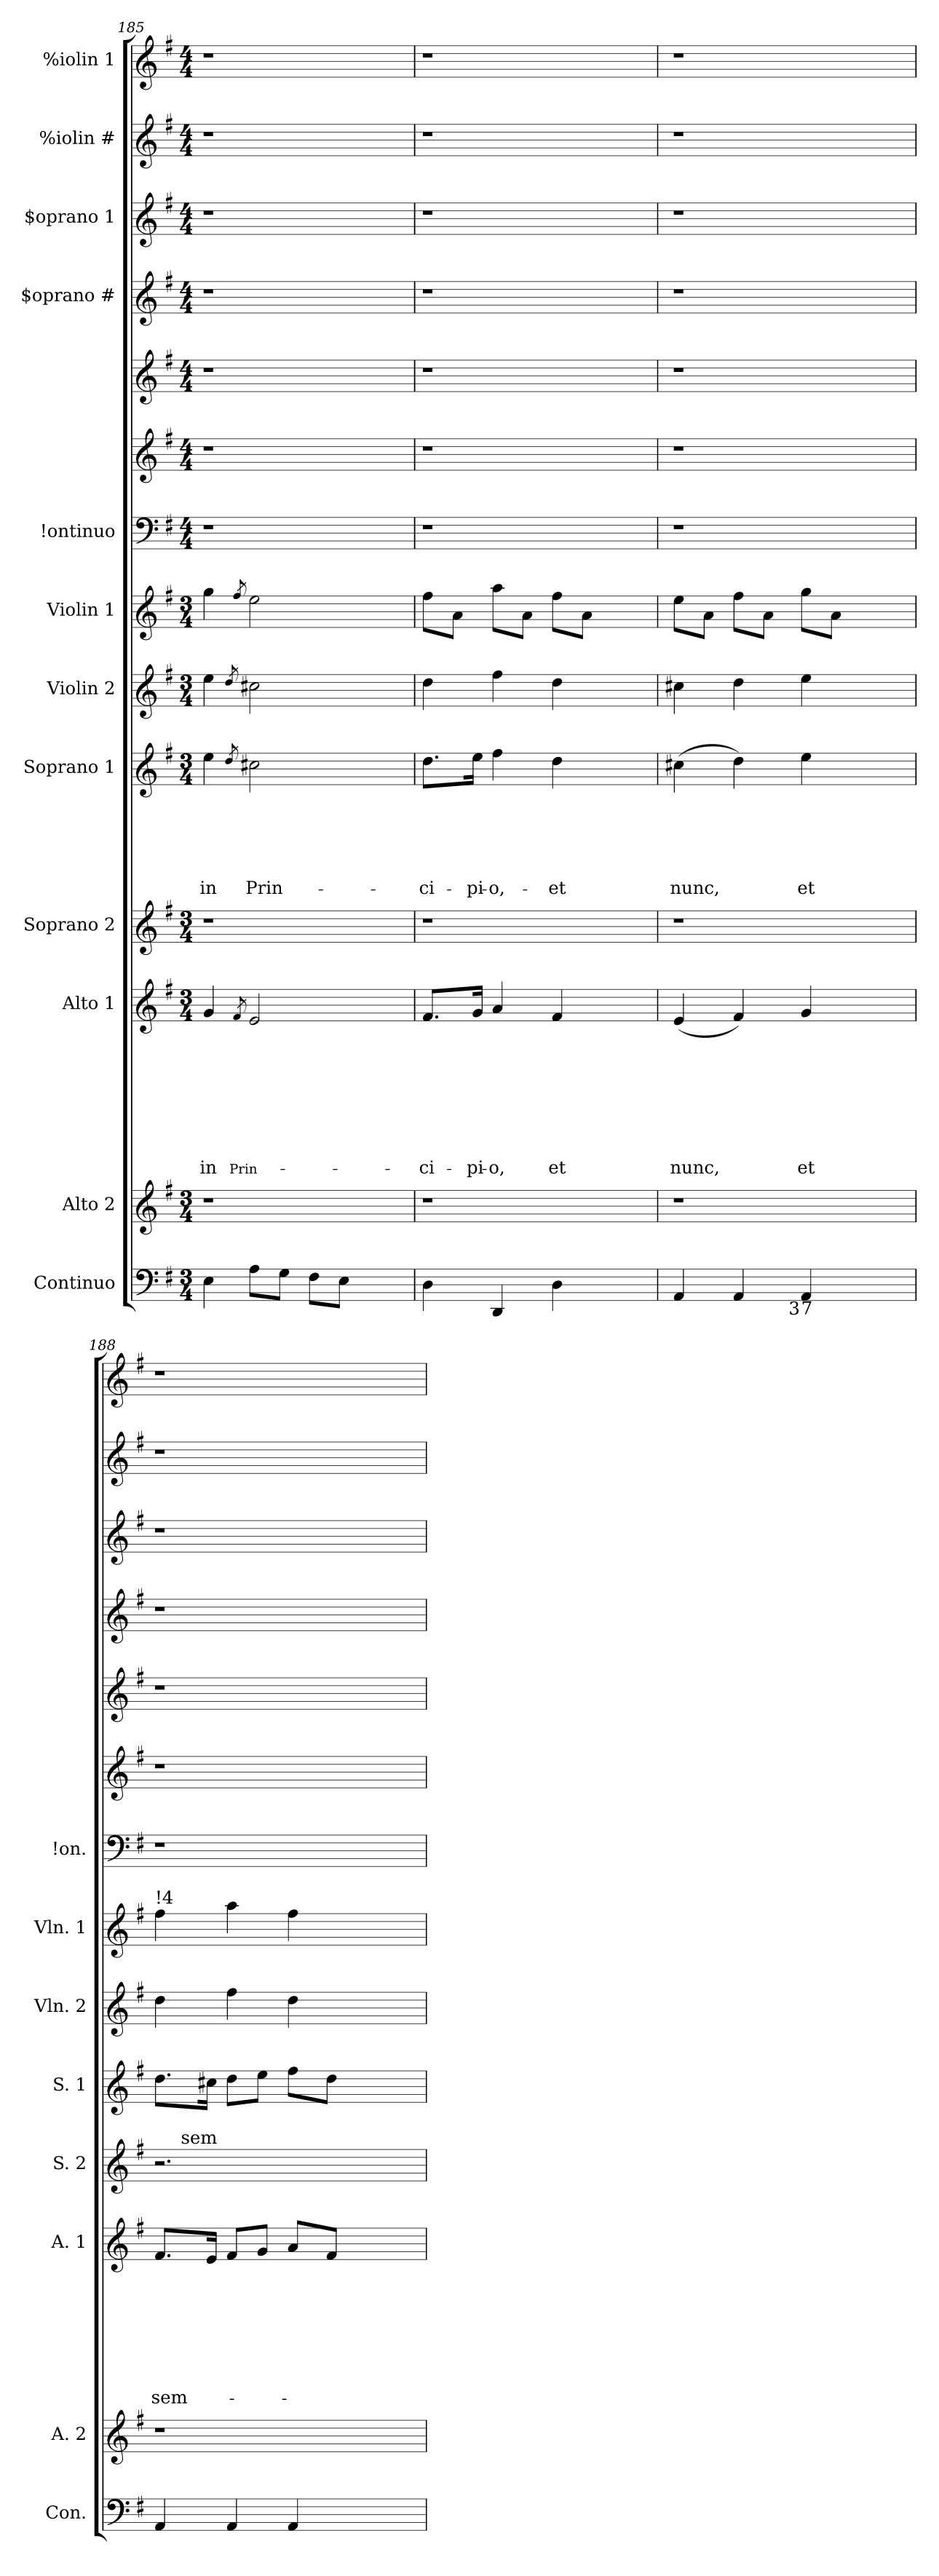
**kern	**kern	**kern	**text	**text	**text	**text	**text	**text	**text	**text	**kern	**kern	**text	**text	**text	**text	**text	**text	**kern	**kern	**kern	**kern	**kern	**kern	**kern	**kern	**kern
*part14	*part13	*part12	*part12	*part12	*part12	*part12	*part12	*part12	*part12	*part12	*part11	*part10	*part10	*part10	*part10	*part10	*part10	*part10	*part9	*part8	*part7	*part6	*part5	*part4	*part3	*part2	*part1
*staff14	*staff13	*staff12	*staff12	*staff12	*staff12	*staff12	*staff12	*staff12	*staff12	*staff12	*staff11	*staff10	*staff10	*staff10	*staff10	*staff10	*staff10	*staff10	*staff9	*staff8	*staff7	*staff6	*staff5	*staff4	*staff3	*staff2	*staff1
*I"Continuo	*I"Alto 2	*I"Alto 1	*	*	*	*	*	*	*	*	*I"Soprano 2	*I"Soprano 1	*	*	*	*	*	*	*I"Violin 2	*I"Violin 1	*I"!ontinuo	*I""lto #	*I""lto 1	*I"$oprano #	*I"$oprano 1	*I"%iolin #	*I"%iolin 1
*I'Con.	*I'A. 2	*I'A. 1	*	*	*	*	*	*	*	*	*I'S. 2	*I'S. 1	*	*	*	*	*	*	*I'Vln. 2	*I'Vln. 1	*I'!on.	*	*	*	*	*	*
*clefF4	*clefG2	*clefG2	*	*	*	*	*	*	*	*	*clefG2	*clefG2	*	*	*	*	*	*	*clefG2	*clefG2	*clefF4	*clefG2	*clefG2	*clefG2	*clefG2	*clefG2	*clefG2
*k[f#]	*k[f#]	*k[f#]	*	*	*	*	*	*	*	*	*k[f#]	*k[f#]	*	*	*	*	*	*	*k[f#]	*k[f#]	*k[f#]	*k[f#]	*k[f#]	*k[f#]	*k[f#]	*k[f#]	*k[f#]
*G:	*G:	*G:	*	*	*	*	*	*	*	*	*G:	*G:	*	*	*	*	*	*	*G:	*G:	*G:	*G:	*G:	*G:	*G:	*G:	*G:
*M3/4	*M3/4	*M3/4	*	*	*	*	*	*	*	*	*M3/4	*M3/4	*	*	*	*	*	*	*M3/4	*M3/4	*M4/4	*M4/4	*M4/4	*M4/4	*M4/4	*M4/4	*M4/4
=185	=185	=185	=185	=185	=185	=185	=185	=185	=185	=185	=185	=185	=185	=185	=185	=185	=185	=185	=185	=185	=185	=185	=185	=185	=185	=185	=185
!	!LO:N:vis=1	!	!	!	!	!	!	!	!	!LO:LY:b	!LO:N:vis=1	!	!	!	!	!	!	!LO:LY:b	!	!	!	!	!	!	!	!	!
4E\	2.r	4g/	.	.	.	.	.	.	.	in	2.r	4ee\	.	.	.	.	.	in	4ee\	4gg\	1r	1r	1r	1r	1r	1r	1r
!	!	!	!	!	!	!	!	!	!	!LO:LY:b	!	!	!	!	!	!	!	!	!	!	!	!	!	!	!	!	!
.	.	8qf#/	.	.	.	.	.	.	.	Prin-	.	8qdd/	.	.	.	.	.	.	8qdd/	8qff#/	.	.	.	.	.	.	.
!	!	!	!	!	!	!	!	!	!	!	!	!	!	!	!	!	!	!LO:LY:b	!	!	!	!	!	!	!	!	!
8A\L	.	2e/	.	.	.	.	.	.	.	.	.	2cc#X\	.	.	.	.	.	Prin-	2cc#X\	2ee\	.	.	.	.	.	.	.
8G\J	.	.	.	.	.	.	.	.	.	.	.	.	.	.	.	.	.	.	.	.	.	.	.	.	.	.	.
8F#\L	.	.	.	.	.	.	.	.	.	.	.	.	.	.	.	.	.	.	.	.	.	.	.	.	.	.	.
8E\J	.	.	.	.	.	.	.	.	.	.	.	.	.	.	.	.	.	.	.	.	.	.	.	.	.	.	.
4ryy	4ryy	4ryy	.	.	.	.	.	.	.	.	4ryy	4ryy	.	.	.	.	.	.	4ryy	4ryy	.	.	.	.	.	.	.
=186	=186	=186	=186	=186	=186	=186	=186	=186	=186	=186	=186	=186	=186	=186	=186	=186	=186	=186	=186	=186	=186	=186	=186	=186	=186	=186	=186
!	!LO:N:vis=1	!	!	!	!	!	!	!	!	!LO:LY:b	!LO:N:vis=1	!	!	!	!	!	!	!LO:LY:b	!	!	!	!	!	!	!	!	!
4D\	2.r	8.f#/L	.	.	.	.	.	.	.	-ci-	2.r	8.dd\L	.	.	.	.	.	-ci-	4dd\	8ff#\L	1r	1r	1r	1r	1r	1r	1r
.	.	.	.	.	.	.	.	.	.	.	.	.	.	.	.	.	.	.	.	8a\J	.	.	.	.	.	.	.
!	!	!	!	!	!	!	!	!	!	!LO:LY:b	!	!	!	!	!	!	!	!LO:LY:b	!	!	!	!	!	!	!	!	!
.	.	16g/Jk	.	.	.	.	.	.	.	-pi-	.	16ee\Jk	.	.	.	.	.	-pi-	.	.	.	.	.	.	.	.	.
!	!	!	!	!	!	!	!	!	!	!LO:LY:b	!	!	!	!	!	!	!	!LO:LY:b	!	!	!	!	!	!	!	!	!
4DD/	.	4a/	.	.	.	.	.	.	.	-o,	.	4ff#\	.	.	.	.	.	-o,-	4ff#\	8aa\L	.	.	.	.	.	.	.
.	.	.	.	.	.	.	.	.	.	.	.	.	.	.	.	.	.	.	.	8a\J	.	.	.	.	.	.	.
!	!	!	!	!	!	!	!	!	!	!LO:LY:b	!	!	!	!	!	!	!	!LO:LY:b	!	!	!	!	!	!	!	!	!
4D\	.	4f#/	.	.	.	.	.	.	.	et	.	4dd\	.	.	.	.	.	-et	4dd\	8ff#\L	.	.	.	.	.	.	.
.	.	.	.	.	.	.	.	.	.	.	.	.	.	.	.	.	.	.	.	8a\J	.	.	.	.	.	.	.
4ryy	4ryy	4ryy	.	.	.	.	.	.	.	.	4ryy	4ryy	.	.	.	.	.	.	4ryy	4ryy	.	.	.	.	.	.	.
=187	=187	=187	=187	=187	=187	=187	=187	=187	=187	=187	=187	=187	=187	=187	=187	=187	=187	=187	=187	=187	=187	=187	=187	=187	=187	=187	=187
!	!LO:N:vis=1	!	!	!	!	!	!	!	!	!LO:LY:b	!LO:N:vis=1	!	!	!	!	!	!	!LO:LY:b	!	!	!	!	!	!	!	!	!
*^	*	*	*	*	*	*	*	*	*	*	*	*	*	*	*	*	*	*	*	*	*	*	*	*	*	*	*
4AA</	4...ryy	2.r	(<4e/	.	.	.	.	.	.	.	nunc,	2.r	(>4cc#X\	.	.	.	.	.	nunc,	4cc#X\	8ee\L	1r	1r	1r	1r	1r	1r	1r
.	.	.	.	.	.	.	.	.	.	.	.	.	.	.	.	.	.	.	.	.	8a\J	.	.	.	.	.	.	.
4AA</	.	.	4f#/)	.	.	.	.	.	.	.	.	.	4dd\)	.	.	.	.	.	.	4dd\	8ff#\L	.	.	.	.	.	.	.
.	.	.	.	.	.	.	.	.	.	.	.	.	.	.	.	.	.	.	.	.	8a\J	.	.	.	.	.	.	.
!	!LO:TX:b:t=3	!	!	!	!	!	!	!	!	!	!	!	!	!	!	!	!	!	!	!	!	!	!	!	!	!	!	!
.	2ryy	.	.	.	.	.	.	.	.	.	.	.	.	.	.	.	.	.	.	.	.	.	.	.	.	.	.	.
!LO:TX:b:t=7	!	!	!	!	!	!	!	!	!	!	!	!	!	!	!	!	!	!	!	!	!	!	!	!	!	!	!	!
!	!	!	!	!	!	!	!	!	!	!	!LO:LY:b	!	!	!	!	!	!	!	!LO:LY:b	!	!	!	!	!	!	!	!	!
4AA/	.	.	4g/	.	.	.	.	.	.	.	et	.	4ee\	.	.	.	.	.	et	4ee\	8gg\L	.	.	.	.	.	.	.
.	.	.	.	.	.	.	.	.	.	.	.	.	.	.	.	.	.	.	.	.	8a\J	.	.	.	.	.	.	.
4ryy	.	4ryy	4ryy	.	.	.	.	.	.	.	.	4ryy	4ryy	.	.	.	.	.	.	4ryy	4ryy	.	.	.	.	.	.	.
.	32ryy	.	.	.	.	.	.	.	.	.	.	.	.	.	.	.	.	.	.	.	.	.	.	.	.	.	.	.
!!LO:PB:g=z
=188	=188	=188	=188	=188	=188	=188	=188	=188	=188	=188	=188	=188	=188	=188	=188	=188	=188	=188	=188	=188	=188	=188	=188	=188	=188	=188	=188	=188
!	!	!	!	!	!	!	!	!	!	!	!	!	!	!	!	!	!	!	!	!	!LO:TX:a:t=!4	!	!	!	!	!	!	!
!	!	!LO:N:vis=1	!	!	!	!	!	!	!	!	!LO:LY:b	!LO:N:vis=1	!	!	!	!	!	!	!	!	!	!	!	!	!	!	!	!
*v	*v	*	*	*	*	*	*	*	*	*	*	*^	*	*	*	*	*	*	*	*	*	*	*	*	*	*	*	*
4AA</	2.r	8.f#/L	.	.	.	.	.	.	.	sem-	2.r	16.ryy	8.dd\L	.	.	.	.	.	.	4dd\	4ff#\	1r	1r	1r	1r	1r	1r	1r
!	!	!	!	!	!	!	!	!	!	!	!	!LO:TX:a:t=sem	!	!	!	!	!	!	!	!	!	!	!	!	!	!	!	!
.	.	.	.	.	.	.	.	.	.	.	.	2ryy	.	.	.	.	.	.	.	.	.	.	.	.	.	.	.	.
.	.	16e/Jk	.	.	.	.	.	.	.	.	.	.	16cc#X\Jk	.	.	.	.	.	.	.	.	.	.	.	.	.	.	.
4AA/	.	8f#/L	.	.	.	.	.	.	.	.	.	.	8dd\L	.	.	.	.	.	.	4ff#\	4aa\	.	.	.	.	.	.	.
.	.	8g/J	.	.	.	.	.	.	.	.	.	.	8ee\J	.	.	.	.	.	.	.	.	.	.	.	.	.	.	.
4AA/	.	8a/L	.	.	.	.	.	.	.	.	.	.	8ff#\L	.	.	.	.	.	.	4dd\	4ff#\	.	.	.	.	.	.	.
.	.	.	.	.	.	.	.	.	.	.	.	4ryy	.	.	.	.	.	.	.	.	.	.	.	.	.	.	.	.
.	.	8f#/J	.	.	.	.	.	.	.	.	.	.	8dd\J	.	.	.	.	.	.	.	.	.	.	.	.	.	.	.
4ryy	4ryy	4ryy	.	.	.	.	.	.	.	.	4ryy	.	4ryy	.	.	.	.	.	.	4ryy	4ryy	.	.	.	.	.	.	.
.	.	.	.	.	.	.	.	.	.	.	.	8ryy	.	.	.	.	.	.	.	.	.	.	.	.	.	.	.	.
.	.	.	.	.	.	.	.	.	.	.	.	32ryy	.	.	.	.	.	.	.	.	.	.	.	.	.	.	.	.
*	*	*	*	*	*	*	*	*	*	*	*v	*v	*	*	*	*	*	*	*	*	*	*	*	*	*	*	*	*
=	=	=	=	=	=	=	=	=	=	=	=	=	=	=	=	=	=	=	=	=	=	=	=	=	=	=	=
*-	*-	*-	*-	*-	*-	*-	*-	*-	*-	*-	*-	*-	*-	*-	*-	*-	*-	*-	*-	*-	*-	*-	*-	*-	*-	*-	*-
